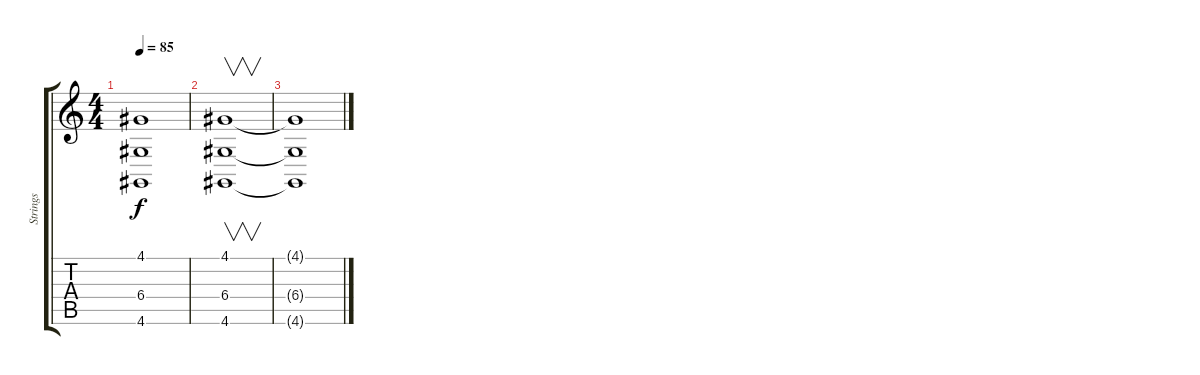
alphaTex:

\track ("Strings" "Strings") {instrument stringensemble1}
\staff {score tabs}
\tuning (E4 B3 G3 D3 A2 E2) {hide}
\ts (4 4)
\tempo 85
\clef g2
\ks c
(4.1 6.4 4.6).1{dy f} |
(4.1 6.4 4.6).1{v volume 0} |
(4.1{t} 6.4{t} 4.6{t}).1
